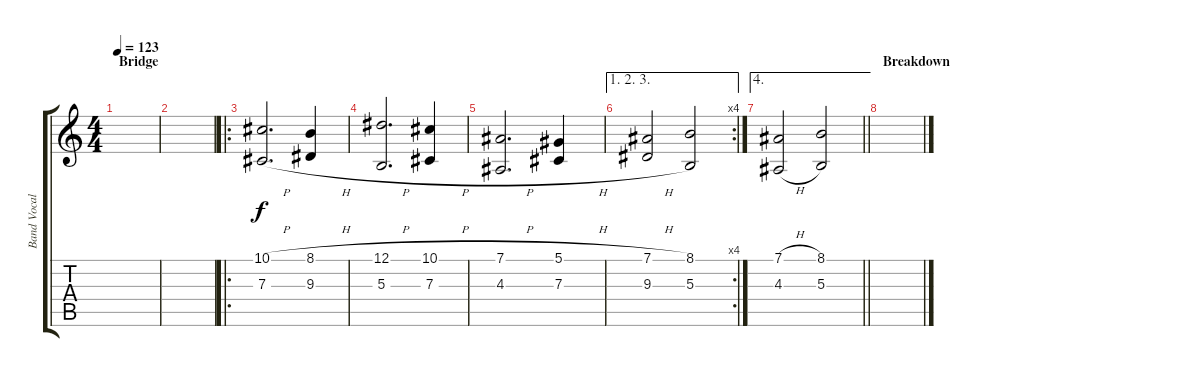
\track ("Band Vocals" "Band Vocal") {instrument choiraahs}
\staff {score tabs}
\tuning (Eb4 Bb3 Gb3 Db3 Ab2 Db2) {hide}
\ts (4 4)
\section ("" "Bridge")
\tempo 123
\clef g2
\ks c
|
|
\ro
(10.1{h} 7.3{h}).2{d} (8.1{h} 9.3{h}).4 |
(12.1{h} 5.3{h}).2{d} (10.1{h} 7.3{h}).4 |
(7.1{h} 4.3{h}).2{d} (5.1{h} 7.3{h}).4 |
\ae (1 2 3)
\rc 4
(7.1{h} 9.3{h}).2 (8.1 5.3).2 |
\ae 4
\barLineRight lightlight
(7.1{h} 4.3{h}).2 (8.1 5.3).2 |
\section ("" "Breakdown")
